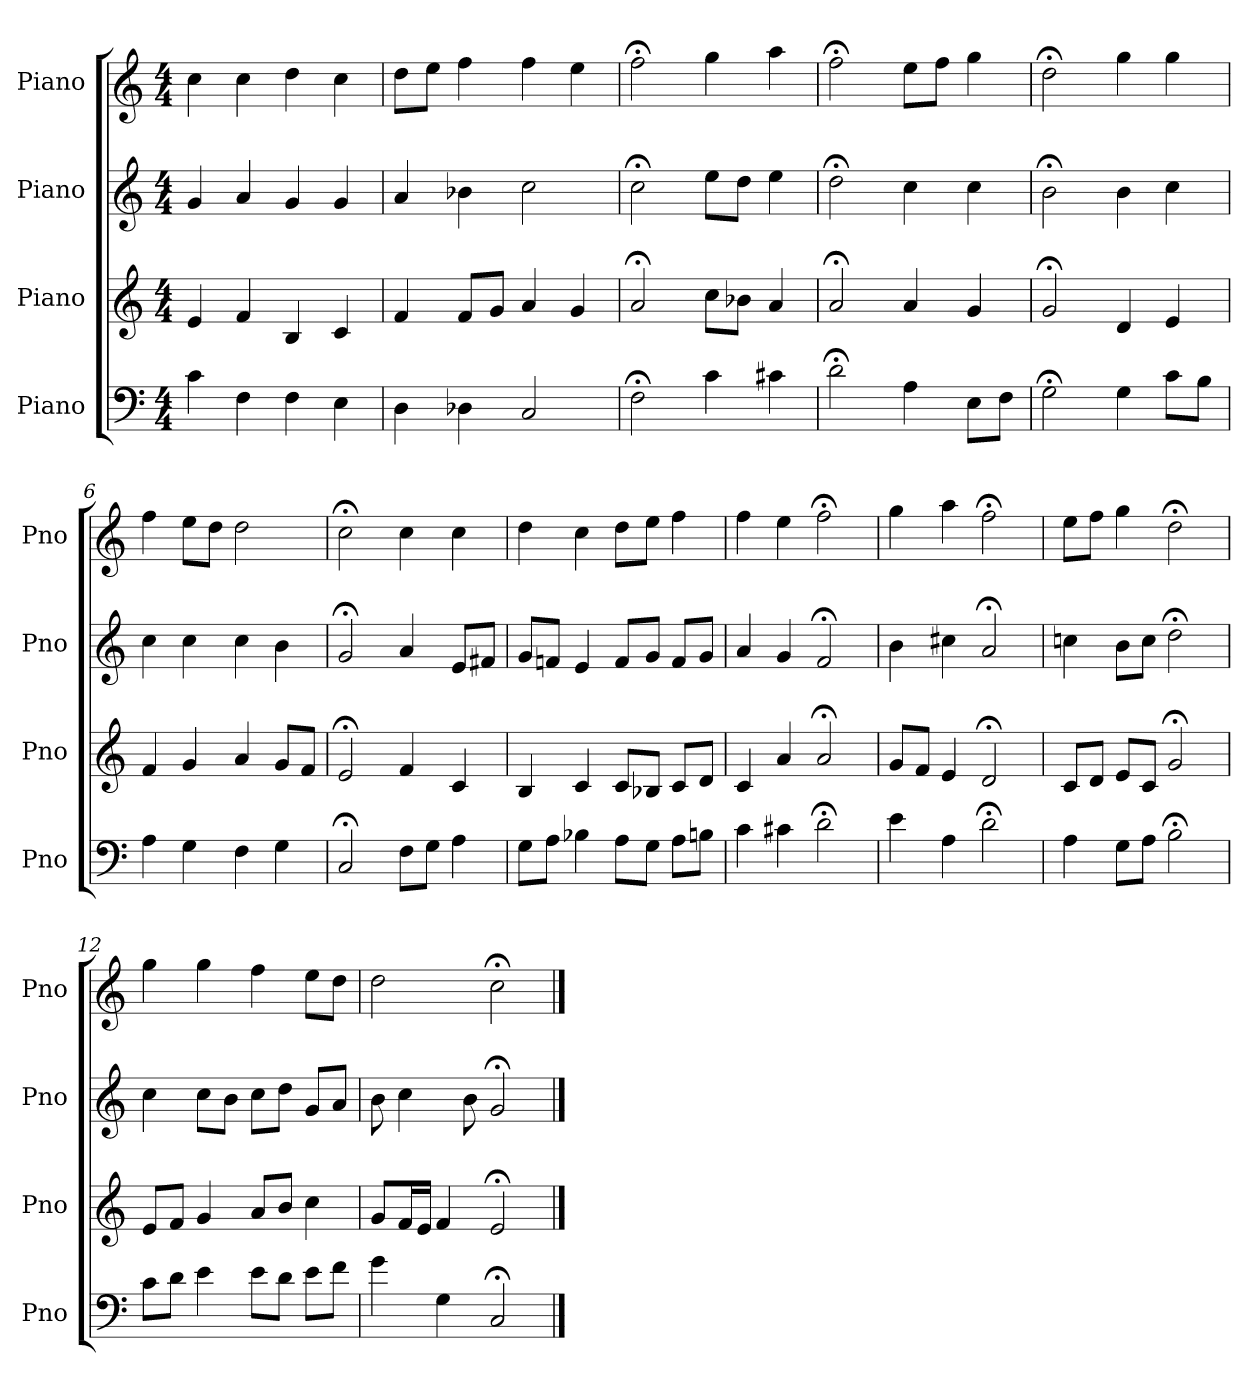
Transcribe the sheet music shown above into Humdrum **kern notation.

**kern	**kern	**kern	**kern
*part4	*part3	*part2	*part1
*staff4	*staff3	*staff2	*staff1
*I"Piano	*I"Piano	*I"Piano	*I"Piano
*I'Pno	*I'Pno	*I'Pno	*I'Pno
*clefF4	*clefG2	*clefG2	*clefG2
*k[]	*k[]	*k[]	*k[]
*M4/4	*M4/4	*M4/4	*M4/4
=1	=1	=1	=1
4c\	4e/	4g/	4cc\
4F\	4f/	4a/	4cc\
4F\	4B/	4g/	4dd\
4E\	4c/	4g/	4cc\
=2	=2	=2	=2
4D\	4f/	4a/	8dd\L
.	.	.	8ee\J
4D-X\	8f/L	4b-X\	4ff\
.	8g/J	.	.
2C/	4a/	2cc\	4ff\
.	4g/	.	4ee\
=3	=3	=3	=3
2F;<\	2a;</	2cc;<\	2ff;<\
4c\	8cc\L	8ee\L	4gg\
.	8b-X\J	8dd\J	.
4c#X\	4a/	4ee\	4aa\
=4	=4	=4	=4
2d;<\	2a;</	2dd;<\	2ff;<\
4A\	4a/	4cc\	8ee\L
.	.	.	8ff\J
8E\L	4g/	4cc\	4gg\
8F\J	.	.	.
=5	=5	=5	=5
2G;<\	2g;</	2b;<\	2dd;<\
4G\	4d/	4b\	4gg\
8c\L	4e/	4cc\	4gg\
8B\J	.	.	.
=6	=6	=6	=6
4A\	4f/	4cc\	4ff\
4G\	4g/	4cc\	8ee\L
.	.	.	8dd\J
4F\	4a/	4cc\	2dd\
4G\	8g/L	4b\	.
.	8f/J	.	.
=7	=7	=7	=7
2C;</	2e;</	2g;</	2cc;<\
8F\L	4f/	4a/	4cc\
8G\J	.	.	.
4A\	4c/	8e/L	4cc\
.	.	8f#X/J	.
=8	=8	=8	=8
8G\L	4B/	8g/L	4dd\
8A\J	.	8fn/J	.
4B-X\	4c/	4e/	4cc\
8A\L	8c/L	8f/L	8dd\L
8G\J	8B-X/J	8g/J	8ee\J
8A\L	8c/L	8f/L	4ff\
8Bn\J	8d/J	8g/J	.
=9	=9	=9	=9
4c\	4c/	4a/	4ff\
4c#X\	4a/	4g/	4ee\
2d;<\	2a;</	2f;</	2ff;<\
=10	=10	=10	=10
4e\	8g/L	4b\	4gg\
.	8f/J	.	.
4A\	4e/	4cc#X\	4aa\
2d;<\	2d;</	2a;</	2ff;<\
=11	=11	=11	=11
4A\	8c/L	4ccn\	8ee\L
.	8d/J	.	8ff\J
8G\L	8e/L	8b\L	4gg\
8A\J	8c/J	8cc\J	.
2B;<\	2g;</	2dd;<\	2dd;<\
=12	=12	=12	=12
8c\L	8e/L	4cc\	4gg\
8d\J	8f/J	.	.
4e\	4g/	8cc\L	4gg\
.	.	8b\J	.
8e\L	8a/L	8cc\L	4ff\
8d\J	8b/J	8dd\J	.
8e\L	4cc\	8g/L	8ee\L
8f\J	.	8a/J	8dd\J
=13	=13	=13	=13
4g\	8g/L	8b\	2dd\
.	16f/L	4cc\	.
.	16e/JJ	.	.
4G\	4f/	.	.
.	.	8b\	.
2C;</	2e;</	2g;</	2cc;<\
==	==	==	==
*-	*-	*-	*-
